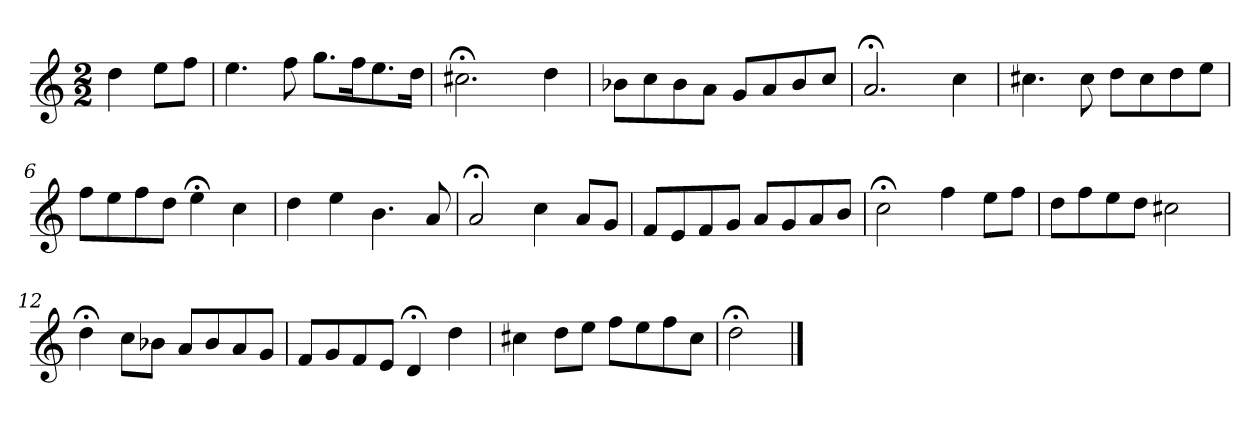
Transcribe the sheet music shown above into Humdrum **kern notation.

**kern
*part1
*staff1
*k[]
*a:
*M2/2
*MM120
=
4dd
8eeL
8ffJ
=1
4.ee
8ff
8.ggL
16ffK
8.ee
16ddJk
=2
2.cc#X;<
4dd
=3
8b-XL
8cc
8b-
8aJ
8gL
8a
8b-
8ccJ
=4
2.a;<
4cc
=5
4.cc#X
8cc#
8ddL
8cc#
8dd
8eeJ
=6
8ffL
8ee
8ff
8ddJ
4ee;<
4cc
=7
4dd
4ee
4.b
8a
=8
2a;<
4cc
8aL
8gJ
=9
8fL
8e
8f
8gJ
8aL
8g
8a
8bJ
=10
2cc;<
4ff
8eeL
8ffJ
=11
8ddL
8ff
8ee
8ddJ
2cc#X
=12
4dd;<
8ccL
8b-XJ
8aL
8b-
8a
8gJ
=13
8fL
8g
8f
8eJ
4d;<
4dd
=14
4cc#X
8ddL
8eeJ
8ffL
8ee
8ff
8cc#J
=15
2dd;<
==
*-
